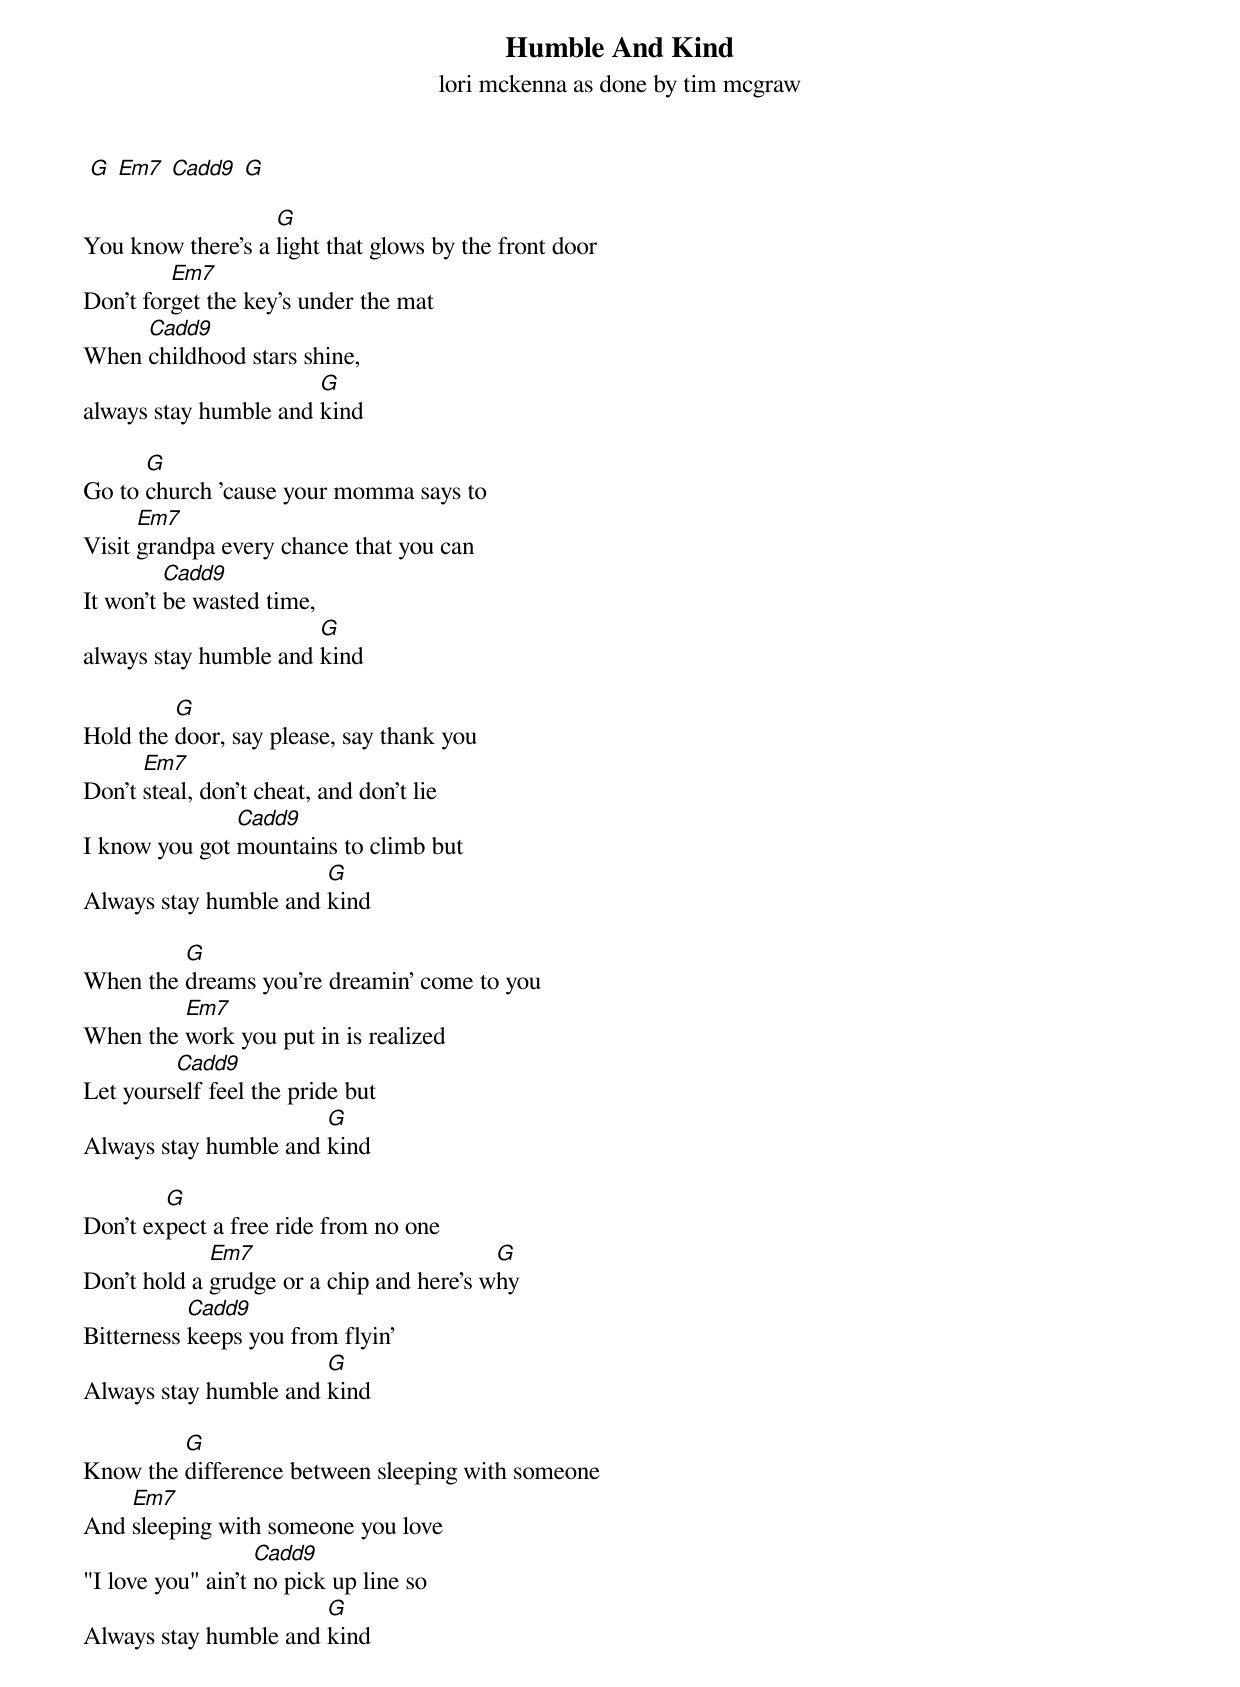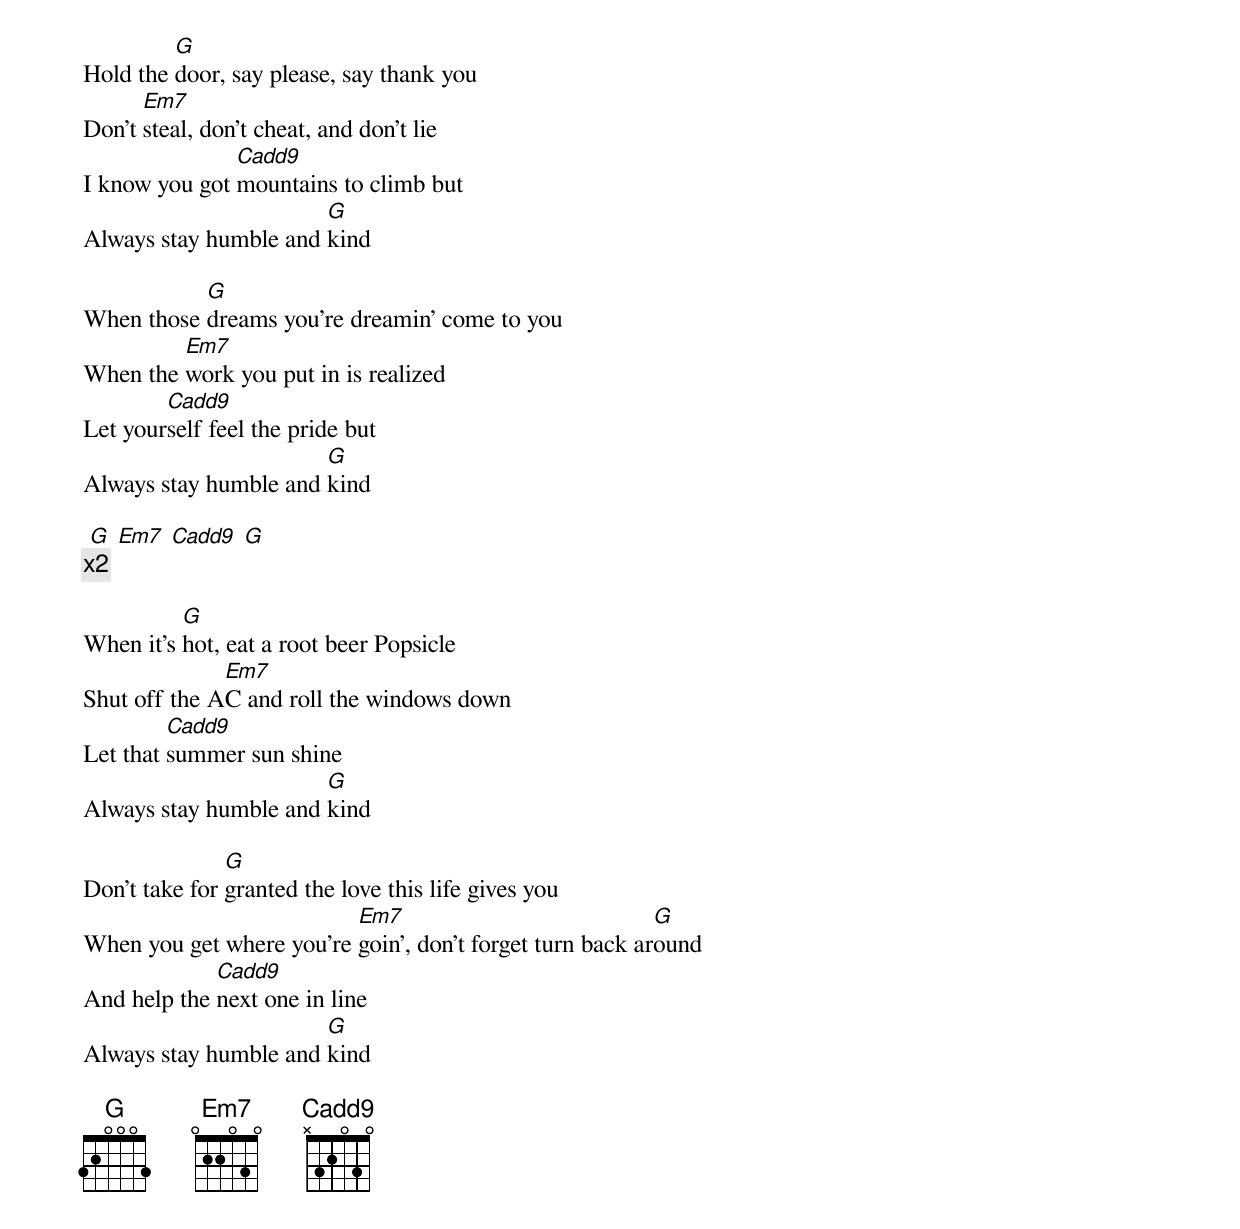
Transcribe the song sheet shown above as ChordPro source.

{title: Humble And Kind}
{subtitle: lori mckenna as done by tim mcgraw}

 [G] [Em7] [Cadd9] [G]

You know there's a [G]light that glows by the front door
Don't for[Em7]get the key's under the mat
When [Cadd9]childhood stars shine,
always stay humble and [G]kind

Go to [G]church 'cause your momma says to
Visit [Em7]grandpa every chance that you can
It won't [Cadd9]be wasted time,
always stay humble and [G]kind

Hold the [G]door, say please, say thank you
Don't [Em7]steal, don't cheat, and don't lie
I know you got [Cadd9]mountains to climb but
Always stay humble and [G]kind

When the [G]dreams you're dreamin' come to you
When the [Em7]work you put in is realized
Let yours[Cadd9]elf feel the pride but
Always stay humble and [G]kind

Don't ex[G]pect a free ride from no one
Don't hold a [Em7]grudge or a chip and here's w[G]hy
Bitterness [Cadd9]keeps you from flyin'
Always stay humble and [G]kind

Know the [G]difference between sleeping with someone
And [Em7]sleeping with someone you love
"I love you" ain't [Cadd9]no pick up line so
Always stay humble and [G]kind

Hold the [G]door, say please, say thank you
Don't [Em7]steal, don't cheat, and don't lie
I know you got [Cadd9]mountains to climb but
Always stay humble and [G]kind

When those [G]dreams you're dreamin' come to you
When the [Em7]work you put in is realized
Let your[Cadd9]self feel the pride but
Always stay humble and [G]kind

 [G] [Em7] [Cadd9] [G]
{c:x2}

When it's [G]hot, eat a root beer Popsicle
Shut off the A[Em7]C and roll the windows down
Let that [Cadd9]summer sun shine
Always stay humble and [G]kind

Don't take for [G]granted the love this life gives you
When you get where you're [Em7]goin', don't forget turn back ar[G]ound
And help the [Cadd9]next one in line
Always stay humble and [G]kind

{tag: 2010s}
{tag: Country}
